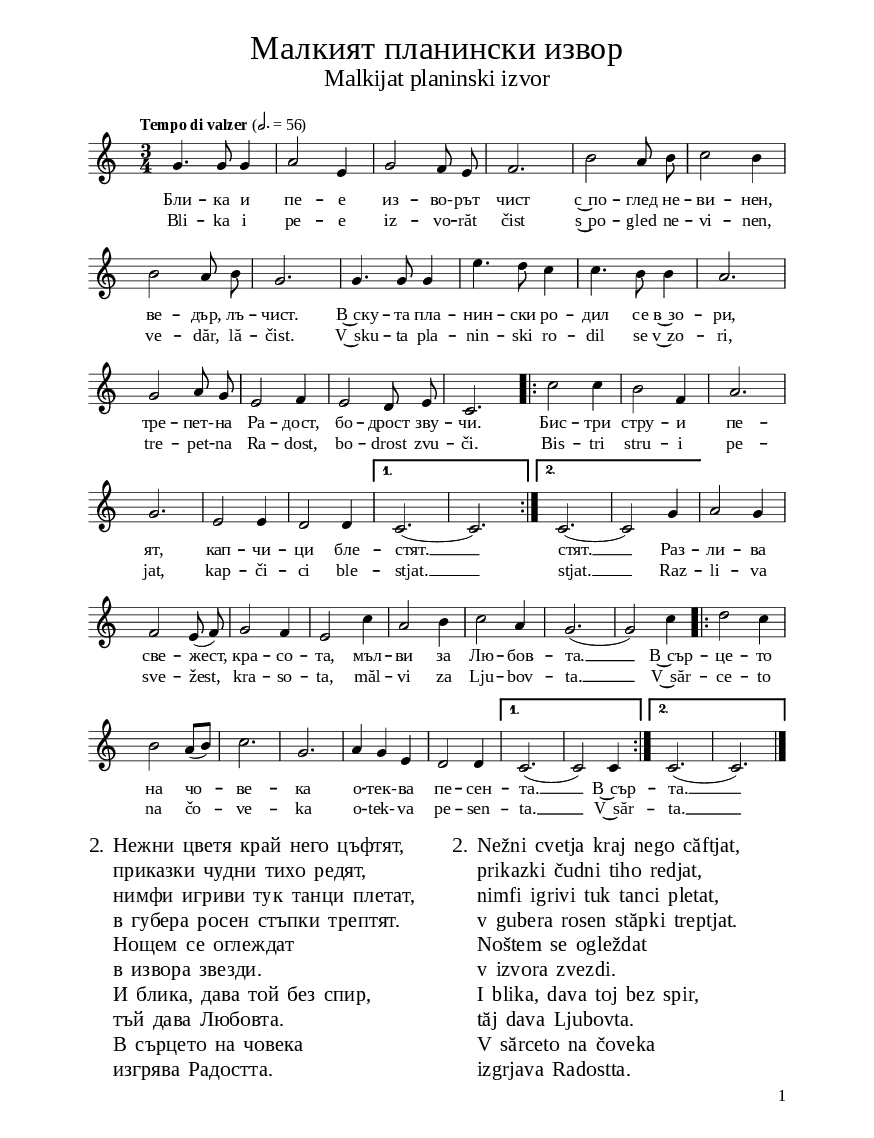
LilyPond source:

\version "2.24.1"

% include paper part and global functions
\include "include/globals.ily"

\bookpart {
  \label #'ref165
  \tocItem \markup "Малкият планински извор – Malkijat planinski izvor"
  \include "include/bookpart-paper.ily"
  \score {
    \include "include/score-layout.ily"

    \new Voice \relative  c'{
      \clef treble
      \key c \major
      \time 3/4
      \tempoFunc "Tempo di valzer" 2. "56"
      \autoBeamOff
      g'4. g8 g4 | % 2
      a2 e4 | % 3
      g2 f8 e8 | % 4
      f2. | % 5
      b2 a8  b8 | % 6
      c2  b4 \break | % 7
      b2 a8  b8 | % 8
      g2. | % 9
      g4. g8 g4 |
      e'4.  d8  c4 | % 11
      c4.  b8  b4 | % 12
      a2. \break | % 13
      g2 a8 g8 | % 14
      e2 f4 | % 15
      e2 d8 e8 | % 16
      c2. \repeat volta 2 {
        | % 17
        c'2  c4 | % 18
        b2 f4  | % 19
        a2. \break |
        g2. | % 21
        e2 e4 | % 22
        d2 d4
      }
      \alternative {
        {
          | % 23
          c2. ~ | % 24
          c2.
        }
        {
          | % 25
          c2. ~ | % 26
          c2 g'4
        }
      }
      a2 g4 \break | % 28
      f2 e8 ( f8 ) | % 29
      g2 f4 |
      e2  c'4 | % 31
      a2  b4 | % 32
      c2 a4 | % 33
      g2. ( | % 34
      g2 )  c4
      \repeat volta 2 {
        | % 35
        d2  c4 \break | % 36
        b2 a8 [(  b8 )] | % 37
        c2. | % 38
        g2. | % 39
        a4 g4 e4 |
        d2 d4
      }

      \alternative {
        {
          | % 41
          c2. ( | % 42
          c2 )  c4
        }
        {
          | % 43
          c2. ( | % 44
          c2. )
        }
      }
      \bar "|."
    }

    \addlyrics {
      Бли -- ка и пе -- е из -- "во-" --
      рът чист с~по -- глед не -- ви --
      нен, ве -- дър, лъ -- чист. В~ску --
      та пла -- нин -- ски ро -- дил се
      в~зо -- ри, тре -- "пет-" -- на Ра --
      дост, бо -- дрост зву -- чи. Бис --
      три стру -- и пе -- ят, кап -- чи --
      ци бле -- стят. __   стят. __   Раз --
      ли -- ва све -- жест,  кра -- со
      -- та, мъл -- ви за Лю -- бов -- та. __ 
      В~сър -- це -- то на чо -- ве
      -- ка о -- "тек-" -- ва пе -- сен -- та. __ 
      В~сър -- та. __ 

    }

     \addlyrics {
      Bli -- ka i pe -- e iz -- vo --
      răt čist s~po -- gled ne -- vi --
      nen, ve -- dăr, lă -- čist. V~sku --
      ta pla -- nin -- ski ro -- dil se
      v~zo -- ri, tre -- pet -- na Ra --
      dost, bo -- drost zvu -- či. Bis --
      tri stru -- i pe -- jat, kap -- či --
      ci ble -- stjat. __ stjat. __ Raz --
      li -- va sve -- žest,  kra -- so
      -- ta, măl -- vi za Lju -- bov -- ta. __ 
      V~săr -- ce -- to na čo -- ve
      -- ka o -- "tek-" -- va pe -- sen -- ta. __ 
      V~săr -- ta. __ 

    }
    \header {
      title = \titleFunc "Малкият планински извор" "Malkijat planinski izvor"
    }

    \midi{}

  } % score
  %\markup \dc-two "D.C." "con repitione"



  \markup \fontsize #bgCoupletFontSize {
 
    \override #`(baseline-skip . ,bgCoupletBaselineSkip)
    \column {
      \line {   2. Нежни цветя край него цъфтят,}
      \line {   "   "  приказки чудни тихо редят,  }
      \line {   "   " нимфи игриви тук танци плетат,}
      \line {   "   " в губера росен стъпки трептят. }
      \line {   "   "  Нощем се оглеждат}
      \line {   "   "  в извора  звезди.}
      \line {   "   "  И блика, дава  той без спир,}
      \line {   "   "  тъй дава Любовта. }
      \line {   "   "   В сърцето на човека}
      \line {   "   "    изгрява Радостта.}
    }

 \hspace #3
    \override #`(baseline-skip . ,bgCoupletBaselineSkip)
    \column {
      \line {   2. Nežni cvetja kraj nego căftjat,}
      \line {   "   "  prikazki čudni tiho redjat,  }
      \line {   "   " nimfi igrivi tuk tanci pletat,}
      \line {   "   " v gubera rosen stăpki treptjat. }
      \line {   "   "  Noštem se ogleždat}
      \line {   "   "  v izvora  zvezdi.}
      \line {   "   "  I blika, dava  toj bez spir,}
      \line {   "   "  tăj dava Ljubovta. }
      \line {   "   "   V sărceto na čoveka}
      \line {   "   "    izgrjava Radostta.}
    } %column
  } % markup


  % include foreign translation(s) of the song
  \version "2.22.1"

\markup \fill-line { \fontsize #deTitleFontSize "Die kleine Bergquelle" }
\markup \null
\markup \null
\markup \fontsize #deCoupletFontSize {
  \hspace #10
  \override #`(baseline-skip . ,deCoupletBaselineSkip)

  \column {
    \line { " " }


\line { " "Die reine Quelle sprudelt und singt}

\line { " "mit einem unschuldigen, munteren, hellen Blick,}

\line { " "Im Schoss der Gebirge in der Morgenröte geboren,}

\line { " "zitternde Freude, Munterkeit erklingt. }

\line { " "Klare Rinnsale singen, ihre Tropfen funkeln. (2) }

\line { " "Sie verbreitet Frische und Schönheit}

\line { " "Sie flüstert über die Liebe. }

\line { " "Im Herzen des Menschen hallt das Lied wider.}

\line { " "Zarte Blumen blühen um ihr herum,}

\line { " "sie sprechen leise wunderbare Märchen.}

\line { " "Spielerische Nymphen stricken Tänze,}

\line { " "auf einem taubedeckten Teppich schwingen Schritte. }

\line { " "Nachts spiegeln sich die Sterne in der Quelle.}

\line { " "Und sie sprudelt und gibt unaufhörlich.}

\line { " "So gibt die Liebe. }

\line { " "In den Herzen der Menschen geht die Freude auf. (2)}
  }
}



} % bookpart
